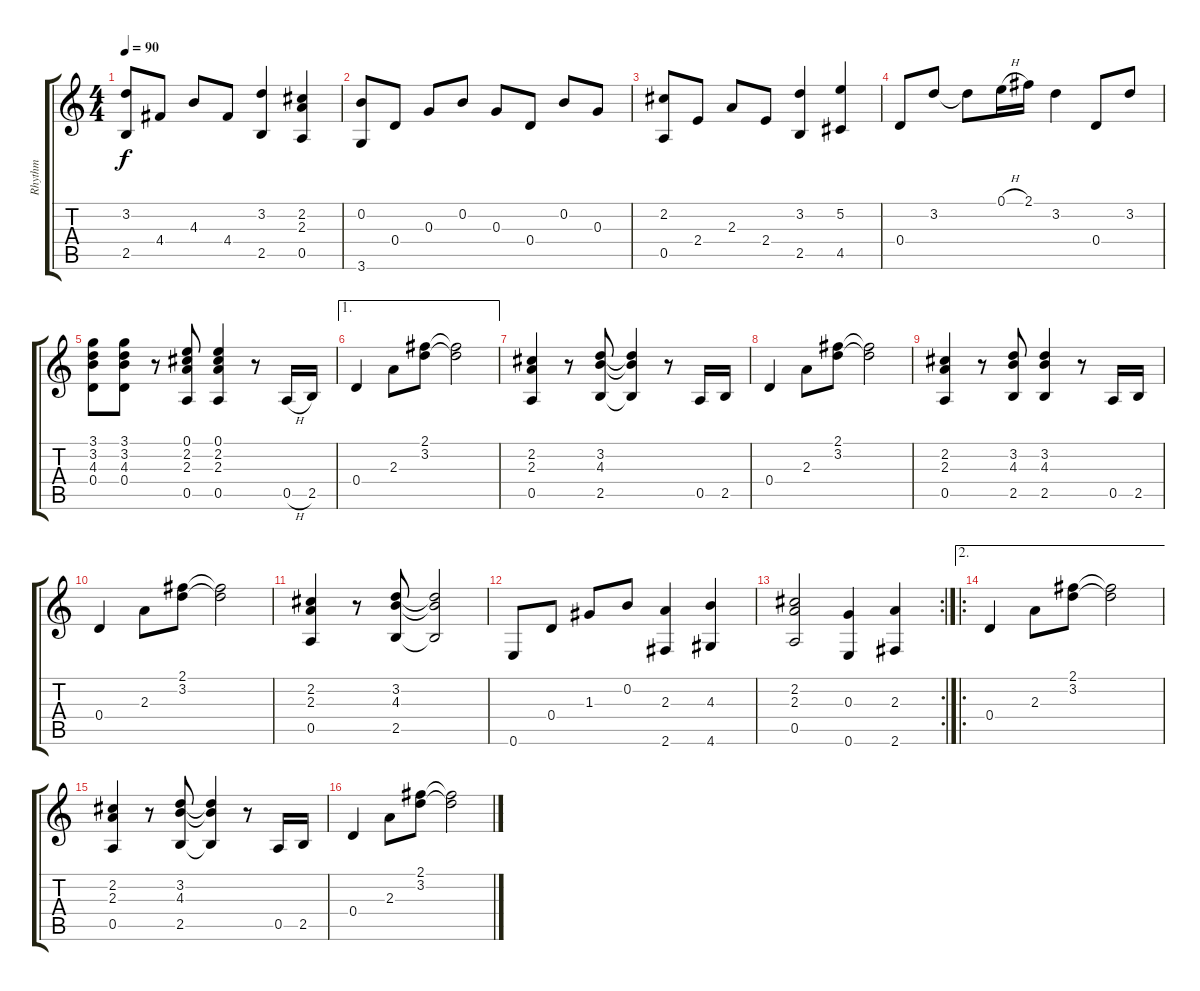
\track ("Rhythm" "Rhythm") {instrument acousticguitarsteel}
\staff {score tabs}
\tuning (E4 B3 G3 D3 A2 E2) {hide}
\ts (4 4)
\tempo 90
\clef g2
\ks c
(3.2 2.5).8{dy f} 4.4.8 4.3.8 4.4.8 (3.2 2.5).4 (2.2 2.3 0.5).4 |
(0.2 3.6).8 0.4.8 0.3.8 0.2.8 0.3.8 0.4.8 0.2.8 0.3.8 |
(2.2 0.5).8 2.4.8 2.3.8 2.4.8 (3.2 2.5).4 (5.2 4.5).4 |
0.4.8 3.2.8 3.2{t}.8 0.1{h}.16 2.1.16 3.2.4 0.4.8 3.2.8 |
(3.1 3.2 4.3 0.4).8 (3.1 3.2 4.3 0.4).8 r.8 (0.1 2.2 2.3 0.5).8 (0.1 2.2 2.3 0.5).4 r.8 0.5{h}.16 2.5.16 |
\ae 1
0.4.4 2.3.8 (2.1 3.2).8 (2.1{t} 3.2{t}).2 |
(2.2 2.3 0.5).4 r.8 (3.2 4.3 2.5).8 (3.2{t} 4.3{t} 2.5{t}).4 r.8 0.5.16 2.5.16 |
0.4.4 2.3.8 (2.1 3.2).8 (2.1{t} 3.2{t}).2 |
(2.2 2.3 0.5).4 r.8 (3.2 4.3 2.5).8 (3.2 4.3 2.5).4 r.8 0.5.16 2.5.16 |
0.4.4 2.3.8 (2.1 3.2).8 (2.1{t} 3.2{t}).2 |
(2.2 2.3 0.5).4 r.8 (3.2 4.3 2.5).8 (3.2{t} 4.3{t} 2.5{t}).2 |
0.6.8 0.4.8 1.3.8 0.2.8 (2.3 2.6).4 (4.3 4.6).4 |
\rc 2
(2.2 2.3 0.5).2 (0.3 0.6).4 (2.3 2.6).4 |
\ae 2
\ro
0.4.4 2.3.8 (2.1 3.2).8 (2.1{t} 3.2{t}).2 |
(2.2 2.3 0.5).4 r.8 (3.2 4.3 2.5).8 (3.2{t} 4.3{t} 2.5{t}).4 r.8 0.5.16 2.5.16 |
0.4.4 2.3.8 (2.1 3.2).8 (2.1{t} 3.2{t}).2
